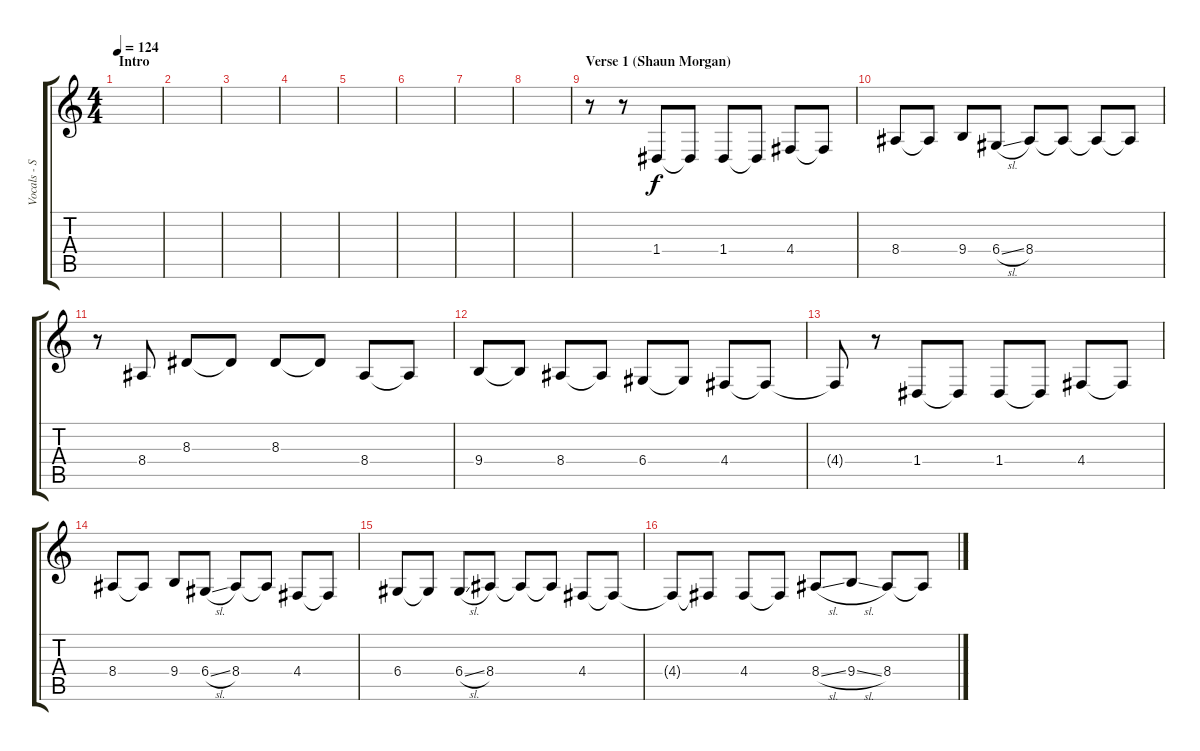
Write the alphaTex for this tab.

\track ("Vocals - Shaun Morgan" "Vocals - S") {instrument oboe}
\staff {score tabs}
\tuning (E4 B3 G3 D3 A2 E2) {hide}
\ts (4 4)
\section ("" "Intro")
\tempo 124
\clef g2
\ks c
|
|
|
|
|
|
|
|
\section ("" "Verse 1 (Shaun Morgan)")
r.8 r.8 1.4.8 1.4{t}.8 1.4.8 1.4{t}.8 4.4.8 4.4{t}.8 |
8.4.8 8.4{t}.8 9.4.8 6.4{sl}.8 8.4.8 8.4{t}.8 8.4{t}.8 8.4{t}.8 |
r.8 8.4.8 8.3.8 8.3{t}.8 8.3.8 8.3{t}.8 8.4.8 8.4{t}.8 |
9.4.8 9.4{t}.8 8.4.8 8.4{t}.8 6.4.8 6.4{t}.8 4.4.8 4.4{t}.8 |
4.4{t}.8 r.8 1.4.8 1.4{t}.8 1.4.8 1.4{t}.8 4.4.8 4.4{t}.8 |
8.4.8 8.4{t}.8 9.4.8 6.4{sl}.8 8.4.8 8.4{t}.8 4.4.8 4.4{t}.8 |
6.4.8 6.4{t}.8 6.4{sl}.8 8.4.8 8.4{t}.8 8.4{t}.8 4.4.8 4.4{t}.8 |
4.4{t}.8 4.4{t}.8 4.4.8 4.4{t}.8 8.4{sl}.8 9.4{sl}.8 8.4.8 8.4{t}.8
